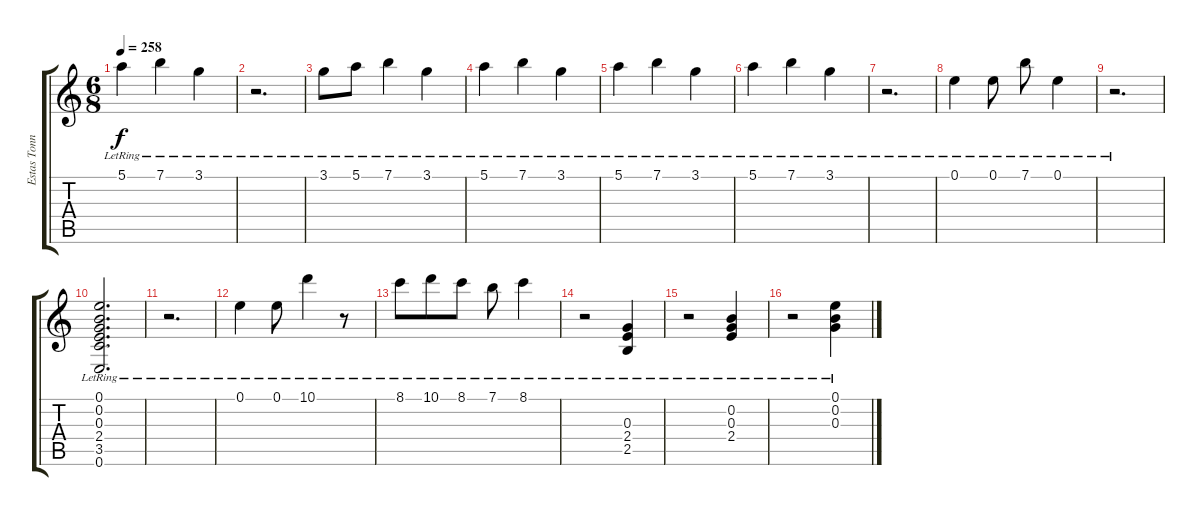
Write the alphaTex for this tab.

\track ("Estas Tonne" "Estas Tonn") {instrument acousticguitarnylon}
\staff {score tabs}
\tuning (E4 B3 G3 D3 A2 E2) {hide}
\ts (6 8)
\tempo 258
\clef g2
\ks c
5.1{lr}.4{dy f} 7.1{lr}.4 3.1{lr}.4 |
r.2{d} |
3.1{lr}.8 5.1{lr}.8 7.1{lr}.4 3.1{lr}.4 |
5.1{lr}.4 7.1{lr}.4 3.1{lr}.4 |
5.1{lr}.4 7.1{lr}.4 3.1{lr}.4 |
5.1{lr}.4 7.1{lr}.4 3.1{lr}.4 |
r.2{d} |
0.1{lr}.4 0.1{lr}.8 7.1{lr}.8 0.1{lr}.4 |
r.2{d} |
(0.1{lr} 0.2{lr} 0.3{lr} 2.4{lr} 3.5{lr} 0.6{lr}).2{d} |
r.2{d} |
0.1{lr}.4 0.1{lr}.8 10.1{lr}.4 r.8 |
8.1{lr}.8 10.1{lr}.8 8.1{lr}.8 7.1{lr}.8 8.1{lr}.4 |
r.2 (0.3{lr} 2.4{lr} 2.5{lr}).4 |
r.2 (0.2{lr} 0.3{lr} 2.4{lr}).4 |
r.2 (0.1{lr} 0.2{lr} 0.3{lr}).4
